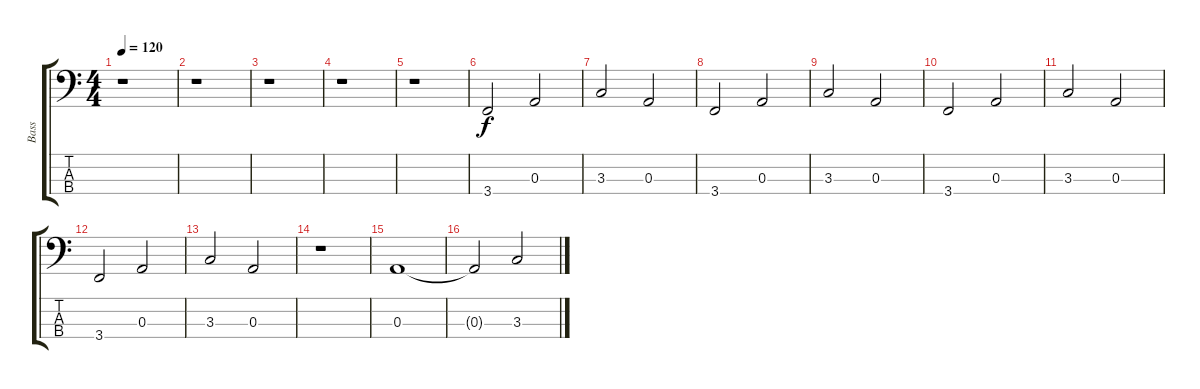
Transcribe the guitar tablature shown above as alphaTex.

\track ("Bass" "Bass") {instrument electricbasspick}
\staff {score tabs}
\tuning (G2 D2 A1 D1) {hide}
\ts (4 4)
\tempo 120
\clef f4
\ks c
r.1{dy f} |
r.1 |
r.1 |
r.1 |
r.1 |
3.4.2 0.3.2 |
3.3.2 0.3.2 |
3.4.2 0.3.2 |
3.3.2 0.3.2 |
3.4.2 0.3.2 |
3.3.2 0.3.2 |
3.4.2 0.3.2 |
3.3.2 0.3.2 |
r.1 |
0.3.1 |
0.3{t}.2 3.3.2
